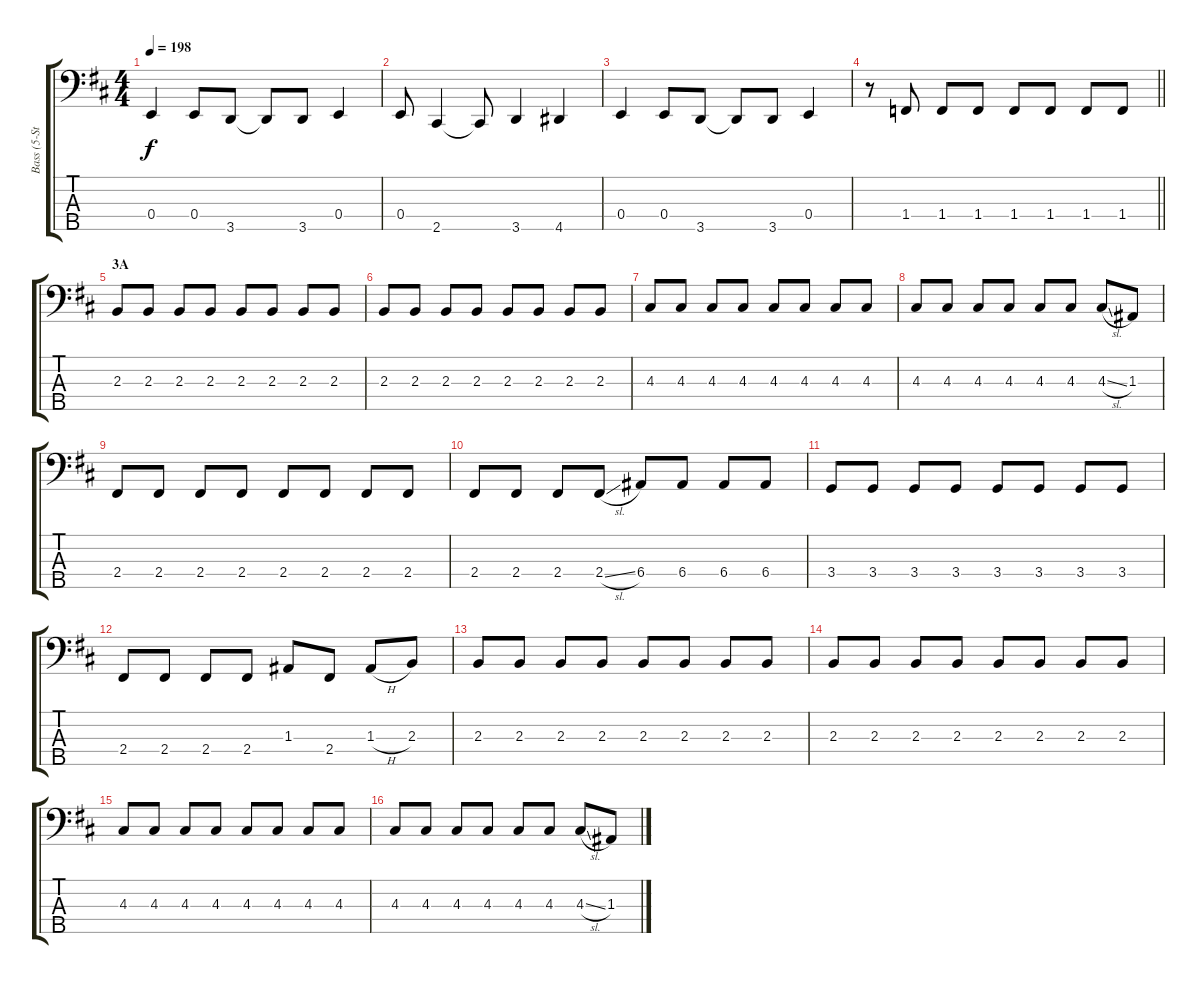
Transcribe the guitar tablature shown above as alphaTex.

\track ("Bass (5-Strings)" "Bass (5-St") {instrument electricbassfinger}
\staff {score tabs}
\tuning (G2 D2 A1 E1 B0) {hide}
\ts (4 4)
\tempo 198
\clef f4
\ks d
0.4.4{dy f} 0.4.8 3.5.8 3.5{t}.8 3.5.8 0.4.4 |
0.4.8 2.5.4 2.5{t}.8 3.5.4 4.5.4 |
0.4.4 0.4.8 3.5.8 3.5{t}.8 3.5.8 0.4.4 |
\barLineRight lightlight
r.8 1.4.8 1.4.8 1.4.8 1.4.8 1.4.8 1.4.8 1.4.8 |
\section ("" "3A")
2.3.8 2.3.8 2.3.8 2.3.8 2.3.8 2.3.8 2.3.8 2.3.8 |
2.3.8 2.3.8 2.3.8 2.3.8 2.3.8 2.3.8 2.3.8 2.3.8 |
4.3.8 4.3.8 4.3.8 4.3.8 4.3.8 4.3.8 4.3.8 4.3.8 |
4.3.8 4.3.8 4.3.8 4.3.8 4.3.8 4.3.8 4.3{sl}.8 1.3.8 |
2.4.8 2.4.8 2.4.8 2.4.8 2.4.8 2.4.8 2.4.8 2.4.8 |
2.4.8 2.4.8 2.4.8 2.4{sl}.8 6.4.8 6.4.8 6.4.8 6.4.8 |
3.4.8 3.4.8 3.4.8 3.4.8 3.4.8 3.4.8 3.4.8 3.4.8 |
2.4.8 2.4.8 2.4.8 2.4.8 1.3.8 2.4.8 1.3{h}.8 2.3.8 |
2.3.8 2.3.8 2.3.8 2.3.8 2.3.8 2.3.8 2.3.8 2.3.8 |
2.3.8 2.3.8 2.3.8 2.3.8 2.3.8 2.3.8 2.3.8 2.3.8 |
4.3.8 4.3.8 4.3.8 4.3.8 4.3.8 4.3.8 4.3.8 4.3.8 |
4.3.8 4.3.8 4.3.8 4.3.8 4.3.8 4.3.8 4.3{sl}.8 1.3.8
